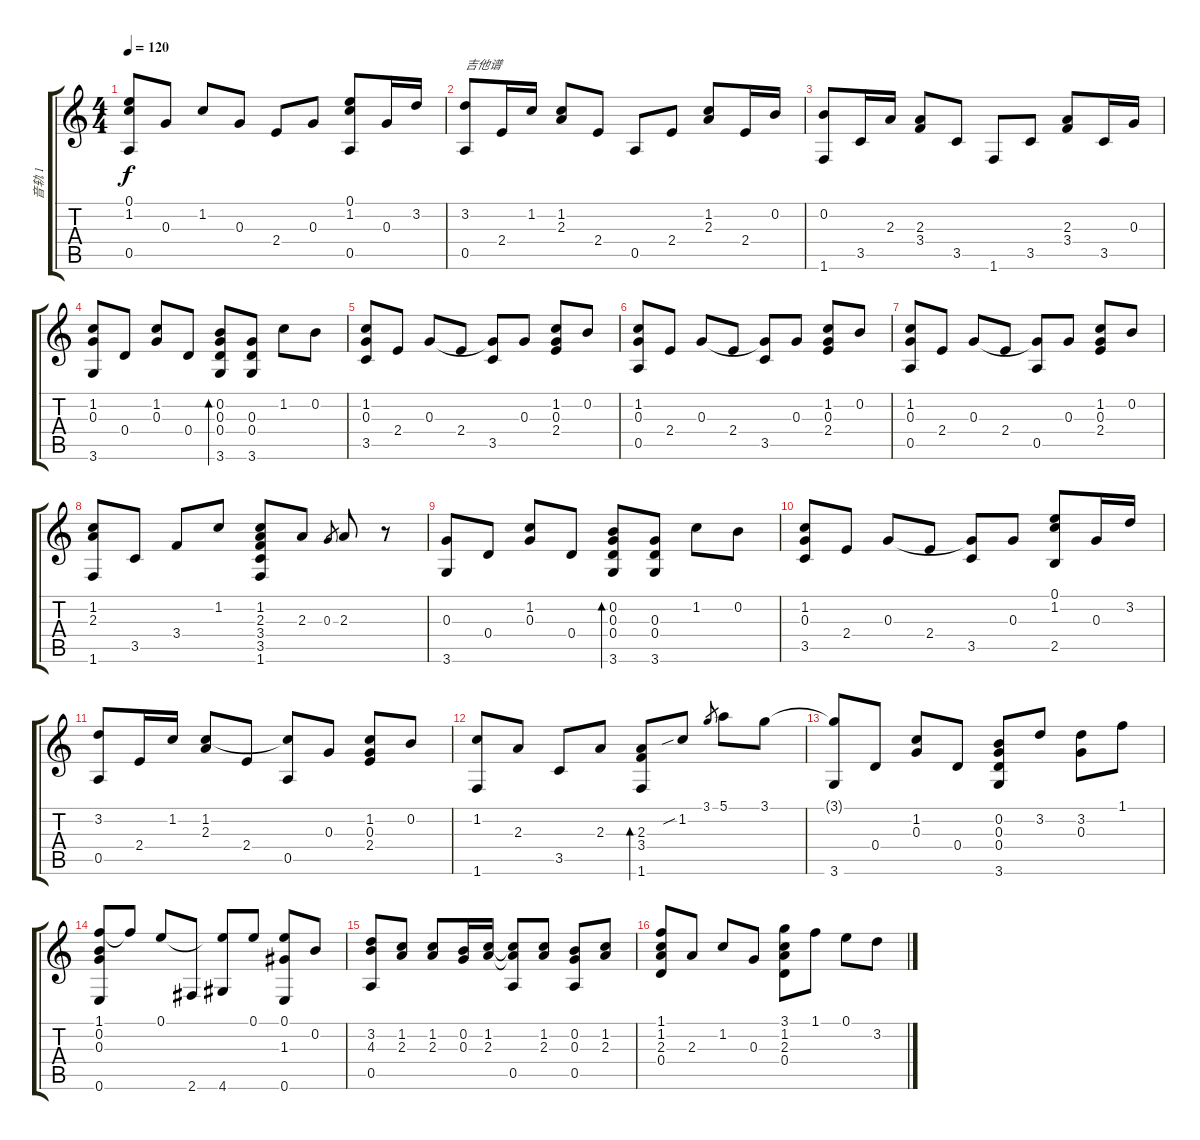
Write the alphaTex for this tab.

\track ("音轨 1" "音轨 1") {instrument acousticguitarnylon}
\staff {score tabs}
\tuning (E4 B3 G3 D3 A2 E2) {hide}
\ts (4 4)
\tempo 120
\clef g2
\ks c
(0.1 1.2 0.5).8{dy f instrument acousticguitarnylon} 0.3.8 1.2.8 0.3.8 2.4.8 0.3.8 (0.1 1.2 0.5).8 0.3.16 3.2.16 |
(3.2 0.5).8{txt "吉他谱"} 2.4.16 1.2.16 (1.2 2.3).8 2.4.8 0.5.8 2.4.8 (1.2 2.3).8 2.4.16 0.2.16 |
(0.2 1.6).8 3.5.16 2.3.16 (2.3 3.4).8 3.5.8 1.6.8 3.5.8 (2.3 3.4).8 3.5.16 0.3.16 |
(1.2 0.3 3.6).8 0.4.8 (1.2 0.3).8 0.4.8 (0.2 0.3 0.4 3.6).8{bd 240} (0.3 0.4 3.6).8 1.2.8 0.2.8 |
(1.2 0.3 3.5).8 2.4.8 0.3.8 2.4.8 (0.3{t} 3.5).8 0.3.8 (1.2 0.3 2.4).8 0.2.8 |
(1.2 0.3 0.5).8 2.4.8 0.3.8 2.4.8 (0.3{t} 3.5).8 0.3.8 (1.2 0.3 2.4).8 0.2.8 |
(1.2 0.3 0.5).8 2.4.8 0.3.8 2.4.8 (0.3{t} 0.5).8 0.3.8 (1.2 0.3 2.4).8 0.2.8 |
(1.2 2.3 1.6).8 3.5.8 3.4.8 1.2.8 (1.2 2.3 3.4 3.5 1.6).8 2.3.8 0.3.8{gr} 2.3.8 r.8 |
(0.3 3.6).8 0.4.8 (1.2 0.3).8 0.4.8 (0.2 0.3 0.4 3.6).8{bd 480} (0.3 0.4 3.6).8 1.2.8 0.2.8 |
(1.2 0.3 3.5).8 2.4.8 0.3.8 2.4.8 (0.3{t} 3.5).8 0.3.8 (0.1 1.2 2.5).8 0.3.16 3.2.16 |
(3.2 0.5).8 2.4.16 1.2.16 (1.2 2.3).8 2.4.8 (1.2{t} 0.5).8 0.3.8 (1.2 0.3 2.4).8 0.2.8 |
(1.2 1.6).8 2.3.8 3.5.8 2.3.8 (2.3 3.4 1.6).8{bd 480} 1.2{sib}.8 3.1.8{gr} 5.1.8 3.1.8 |
(3.1{t} 3.6).8 0.4.8 (1.2 0.3).8 0.4.8 (0.2 0.3 0.4 3.6).8 3.2.8 (3.2 0.3).8 1.1.8 |
(1.1 0.2 0.3 0.6).8 1.1{t}.8 0.1.8 2.6.8 (0.1{t} 4.6).8 0.1.8 (0.1 1.3 0.6).8 0.2.8 |
(3.2 4.3 0.5).8 (1.2 2.3).8 (1.2 2.3).8 (0.2 0.3).16 (1.2 2.3).16 (1.2{t} 2.3{t} 0.5).8 (1.2 2.3).8 (0.2 0.3 0.5).8 (1.2 2.3).8 |
(1.1 1.2 2.3 0.4).8 2.3.8 1.2.8 0.3.8 (3.1 1.2 2.3 0.4).8 1.1.8 0.1.8 3.2.8
